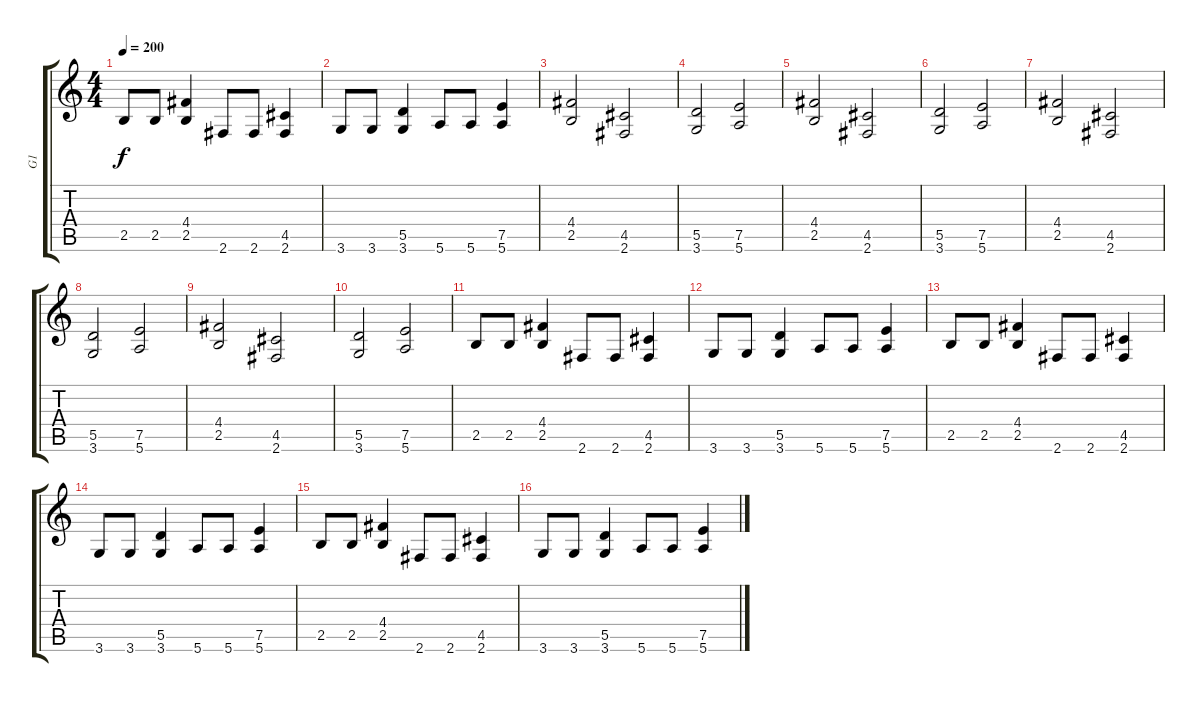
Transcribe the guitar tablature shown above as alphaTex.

\track ("G1" "G1") {instrument distortionguitar}
\staff {score tabs}
\tuning (E4 B3 G3 D3 A2 E2) {hide}
\ts (4 4)
\tempo 200
\clef g2
\ks c
2.5.8{dy f} 2.5.8 (4.4 2.5).4 2.6.8 2.6.8 (4.5 2.6).4 |
3.6.8 3.6.8 (5.5 3.6).4 5.6.8 5.6.8 (7.5 5.6).4 |
(4.4 2.5).2 (4.5 2.6).2 |
(5.5 3.6).2 (7.5 5.6).2 |
(4.4 2.5).2 (4.5 2.6).2 |
(5.5 3.6).2 (7.5 5.6).2 |
(4.4 2.5).2 (4.5 2.6).2 |
(5.5 3.6).2 (7.5 5.6).2 |
(4.4 2.5).2 (4.5 2.6).2 |
(5.5 3.6).2 (7.5 5.6).2 |
2.5.8 2.5.8 (4.4 2.5).4 2.6.8 2.6.8 (4.5 2.6).4 |
3.6.8 3.6.8 (5.5 3.6).4 5.6.8 5.6.8 (7.5 5.6).4 |
2.5.8 2.5.8 (4.4 2.5).4 2.6.8 2.6.8 (4.5 2.6).4 |
3.6.8 3.6.8 (5.5 3.6).4 5.6.8 5.6.8 (7.5 5.6).4 |
2.5.8 2.5.8 (4.4 2.5).4 2.6.8 2.6.8 (4.5 2.6).4 |
3.6.8 3.6.8 (5.5 3.6).4 5.6.8 5.6.8 (7.5 5.6).4
